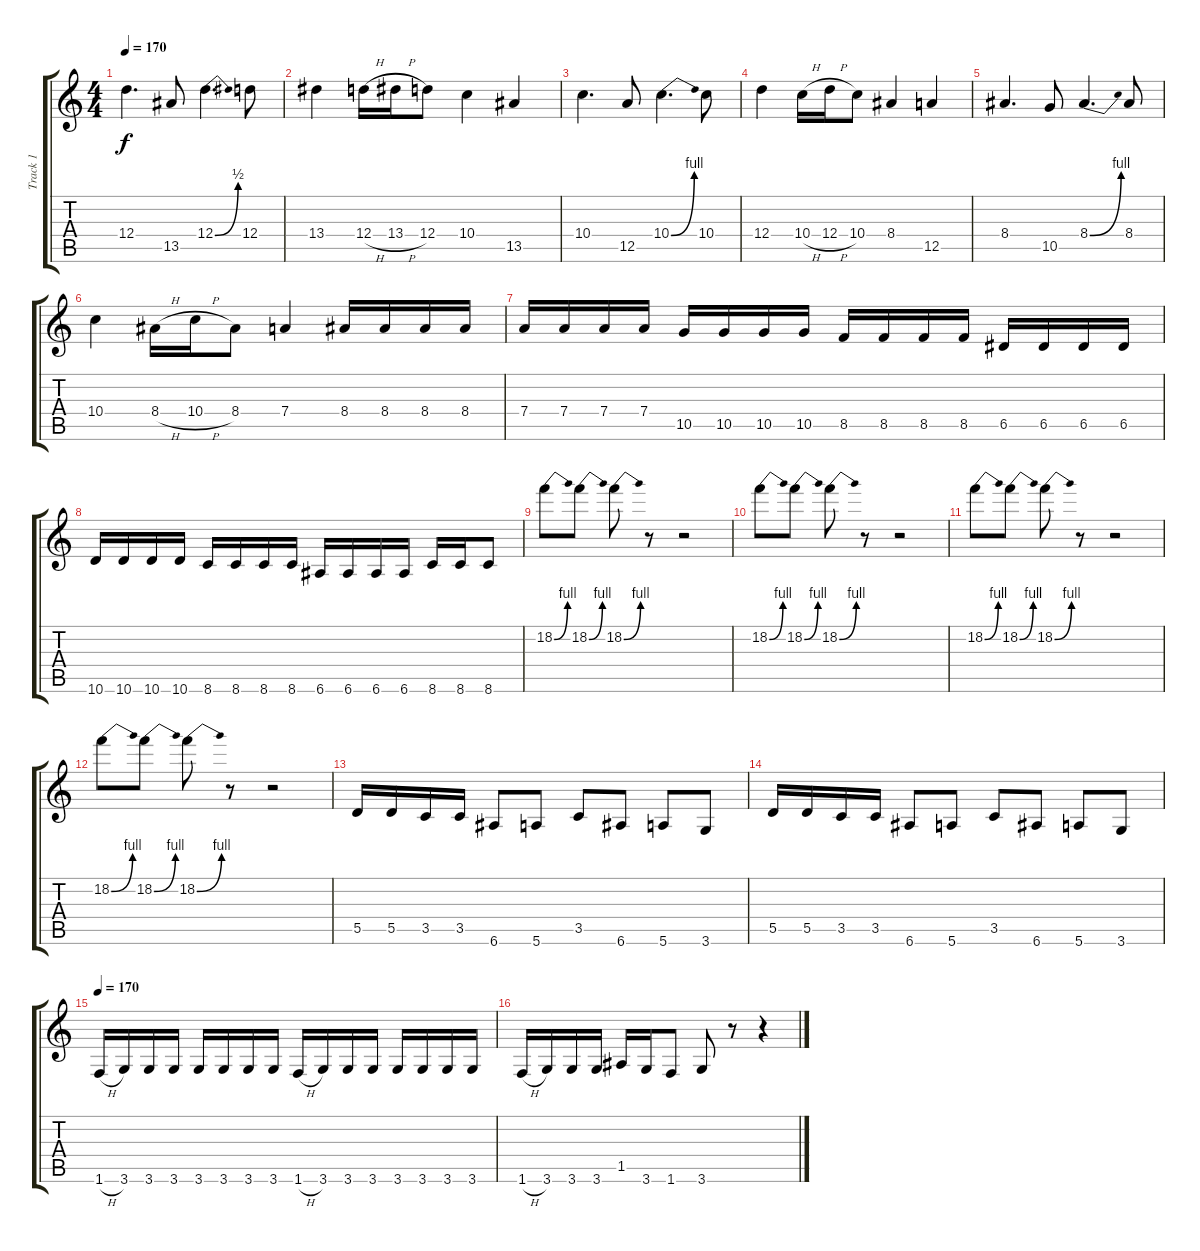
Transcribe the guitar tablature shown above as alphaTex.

\track ("Track 1" "Track 1") {instrument distortionguitar}
\staff {score tabs}
\tuning (E4 B3 G3 D3 A2 E2) {hide}
\ts (4 4)
\tempo 170
\clef g2
\ks c
12.4.4{d dy f} 13.5.8 12.4{be (bend 0 0 60 2)}.4{d} 12.4.8 |
13.4.4 12.4{h}.16 13.4{h}.16 12.4.8 10.4.4 13.5.4 |
10.4.4{d} 12.5.8 10.4{be (bend 0 0 60 4)}.4{d} 10.4.8 |
12.4.4 10.4{h}.16 12.4{h}.16 10.4.8 8.4.4 12.5.4 |
8.4.4{d} 10.5.8 8.4{be (bend 0 0 60 4)}.4{d} 8.4.8 |
10.4.4 8.4{h}.16 10.4{h}.16 8.4.8 7.4.4 8.4.16 8.4.16 8.4.16 8.4.16 |
7.4.16 7.4.16 7.4.16 7.4.16 10.5.16 10.5.16 10.5.16 10.5.16 8.5.16 8.5.16 8.5.16 8.5.16 6.5.16 6.5.16 6.5.16 6.5.16 |
10.6.16 10.6.16 10.6.16 10.6.16 8.6.16 8.6.16 8.6.16 8.6.16 6.6.16 6.6.16 6.6.16 6.6.16 8.6.16 8.6.16 8.6.8 |
18.2{be (bend 0 0 60 4)}.8 18.2{be (bend 0 0 60 4)}.8 18.2{be (bend 0 0 60 4)}.8 r.8 r.2 |
18.2{be (bend 0 0 60 4)}.8 18.2{be (bend 0 0 60 4)}.8 18.2{be (bend 0 0 60 4)}.8 r.8 r.2 |
18.2{be (bend 0 0 60 4)}.8 18.2{be (bend 0 0 60 4)}.8 18.2{be (bend 0 0 60 4)}.8 r.8 r.2 |
18.2{be (bend 0 0 60 4)}.8 18.2{be (bend 0 0 60 4)}.8 18.2{be (bend 0 0 60 4)}.8 r.8 r.2 |
5.5.16 5.5.16 3.5.16 3.5.16 6.6.8 5.6.8 3.5.8 6.6.8 5.6.8 3.6.8 |
5.5.16 5.5.16 3.5.16 3.5.16 6.6.8 5.6.8 3.5.8 6.6.8 5.6.8 3.6.8 |
\tempo 170
1.6{h}.16 3.6.16 3.6.16 3.6.16 3.6.16 3.6.16 3.6.16 3.6.16 1.6{h}.16 3.6.16 3.6.16 3.6.16 3.6.16 3.6.16 3.6.16 3.6.16 |
1.6{h}.16 3.6.16 3.6.16 3.6.16 1.5.16 3.6.16 1.6.8 3.6.8 r.8 r.4
